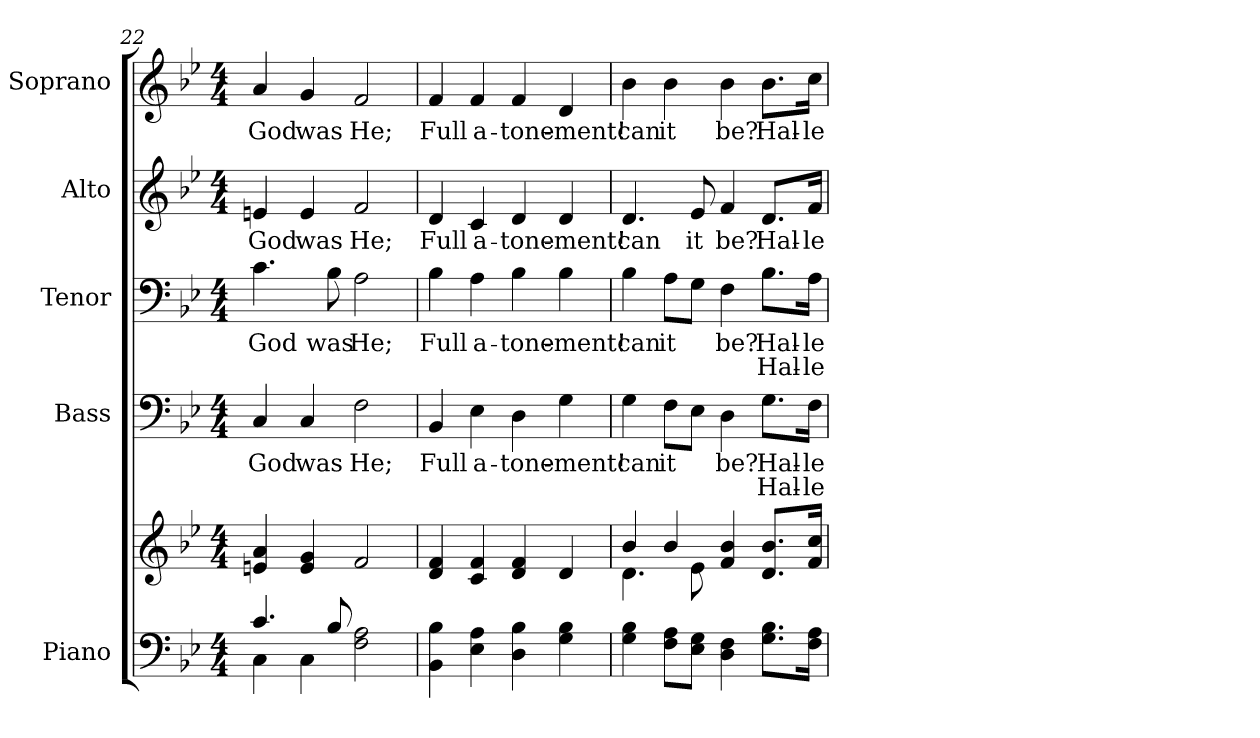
**kern	**kern	**kern	**text	**text	**kern	**text	**text	**kern	**text	**kern	**text
*part5	*part5	*part4	*part4	*part4	*part3	*part3	*part3	*part2	*part2	*part1	*part1
*staff6	*staff5	*staff4	*staff4	*staff4	*staff3	*staff3	*staff3	*staff2	*staff2	*staff1	*staff1
*I"Piano	*	*I"Bass	*	*	*I"Tenor	*	*	*I"Alto	*	*I"Soprano	*
*I'Pno.	*	*I'B.	*	*	*I'T.	*	*	*I'A.	*	*I'S.	*
*clefF4	*clefG2	*clefF4	*	*	*clefF4	*	*	*clefG2	*	*clefG2	*
*k[b-e-]	*k[b-e-]	*k[b-e-]	*	*	*k[b-e-]	*	*	*k[b-e-]	*	*k[b-e-]	*
*B-:	*B-:	*B-:	*	*	*B-:	*	*	*B-:	*	*B-:	*
*M4/4	*M4/4	*M4/4	*	*	*M4/4	*	*	*M4/4	*	*M4/4	*
=22	=22	=22	=22	=22	=22	=22	=22	=22	=22	=22	=22
*^	*	*	*	*	*	*	*	*	*	*	*
!	!	!	!	!LO:LY:b:color=#000000	!	!	!	!	!	!	!	!
!	!	!	!	!	!	!	!LO:LY:b:color=#000000	!	!	!	!	!
!	!	!	!	!	!	!	!	!	!	!LO:LY:b:color=#000000	!	!
!	!	!	!	!	!	!	!	!	!	!	!	!LO:LY:b:color=#000000
4.ci/	4Ci\	4eni/ 4ai	4Ci/	God	.	4.ci\	God	.	4eni/	God	4ai/	God
!	!	!	!	!LO:LY:b:color=#000000	!	!	!	!	!	!	!	!
!	!	!	!	!	!	!	!	!	!	!LO:LY:b:color=#000000	!	!
!	!	!	!	!	!	!	!	!	!	!	!	!LO:LY:b:color=#000000
.	4Ci\	4ei/ 4gi	4Ci/	was	.	.	.	.	4ei/	was	4gi/	was
!	!	!	!	!	!	!	!LO:LY:b:color=#000000	!	!	!	!	!
8B-i/	.	.	.	.	.	8B-i\	was	.	.	.	.	.
!	!	!	!	!LO:LY:b:color=#000000	!	!	!	!	!	!	!	!
!	!	!	!	!	!	!	!LO:LY:b:color=#000000	!	!	!	!	!
!	!	!	!	!	!	!	!	!	!	!LO:LY:b:color=#000000	!	!
!	!	!	!	!	!	!	!	!	!	!	!	!LO:LY:b:color=#000000
2Fi\ 2Ai	2ryy	2fi/	2Fi\	He;	.	2Ai\	He;	.	2fi/	He;	2fi/	He;
*v	*v	*	*	*	*	*	*	*	*	*	*	*
!!LO:PB:g=z
=23	=23	=23	=23	=23	=23	=23	=23	=23	=23	=23	=23
*^	*	*	*	*	*	*	*	*	*	*	*
!	!	!	!	!LO:LY:b:color=#000000	!	!	!	!	!	!	!	!
*v	*v	*	*	*	*	*	*	*	*	*	*	*
*^	*	*	*	*	*	*	*	*	*	*	*
!	!	!	!	!	!	!	!LO:LY:b:color=#000000	!	!	!	!	!
*v	*v	*	*	*	*	*	*	*	*	*	*	*
*^	*	*	*	*	*	*	*	*	*	*	*
!	!	!	!	!	!	!	!	!	!	!LO:LY:b:color=#000000	!	!
*v	*v	*	*	*	*	*	*	*	*	*	*	*
*^	*	*	*	*	*	*	*	*	*	*	*
!	!	!	!	!	!	!	!	!	!	!	!	!LO:LY:b:color=#000000
*v	*v	*	*	*	*	*	*	*	*	*	*	*
4BB-i\ 4B-i	4di/ 4fi	4BB-i/	Full	.	4B-i\	Full	.	4di/	Full	4fi/	Full
!	!	!	!LO:LY:b:color=#000000	!	!	!	!	!	!	!	!
!	!	!	!	!	!	!LO:LY:b:color=#000000	!	!	!	!	!
!	!	!	!	!	!	!	!	!	!LO:LY:b:color=#000000	!	!
!	!	!	!	!	!	!	!	!	!	!	!LO:LY:b:color=#000000
4E-i\ 4Ai	4ci/ 4fi	4E-i\	a-	.	4Ai\	a-	.	4ci/	a-	4fi/	a-
!	!	!	!LO:LY:b:color=#000000	!	!	!	!	!	!	!	!
!	!	!	!	!	!	!LO:LY:b:color=#000000	!	!	!	!	!
!	!	!	!	!	!	!	!	!	!LO:LY:b:color=#000000	!	!
!	!	!	!	!	!	!	!	!	!	!	!LO:LY:b:color=#000000
4Di\ 4B-i	4di/ 4fi	4Di\	-tone-	.	4B-i\	-tone-	.	4di/	-tone-	4fi/	-tone-
!	!	!	!LO:LY:b:color=#000000	!	!	!	!	!	!	!	!
!	!	!	!	!	!	!LO:LY:b:color=#000000	!	!	!	!	!
!	!	!	!	!	!	!	!	!	!LO:LY:b:color=#000000	!	!
!	!	!	!	!	!	!	!	!	!	!	!LO:LY:b:color=#000000
4Gi\ 4B-i	4di/	4Gi\	-ment!	.	4B-i\	-ment!	.	4di/	-ment!	4di/	-ment!
=24	=24	=24	=24	=24	=24	=24	=24	=24	=24	=24	=24
*	*^	*	*	*	*	*	*	*	*	*	*
!	!	!	!	!LO:LY:b:color=#000000	!	!	!	!	!	!	!	!
!	!	!	!	!	!	!	!LO:LY:b:color=#000000	!	!	!	!	!
!	!	!	!	!	!	!	!	!	!	!LO:LY:b:color=#000000	!	!
!	!	!	!	!	!	!	!	!	!	!	!	!LO:LY:b:color=#000000
4Gi\ 4B-i	4b-i/	4.di\	4Gi\	can	.	4B-i\	can	.	4.di/	can	4b-i\	can
!	!	!	!	!LO:LY:b:color=#000000	!	!	!	!	!	!	!	!
!	!	!	!	!	!	!	!LO:LY:b:color=#000000	!	!	!	!	!
!	!	!	!	!	!	!	!	!	!	!	!	!LO:LY:b:color=#000000
8Fi\ 8AiL	4b-i/	.	8Fi\L	it	.	8Ai\L	it	.	.	.	4b-i\	it
!	!	!	!	!	!	!	!	!	!	!LO:LY:b:color=#000000	!	!
8E-i\ 8GiJ	.	8e-i\	8E-i\J	.	.	8Gi\J	.	.	8e-i/	it	.	.
!	!	!	!	!LO:LY:b:color=#000000	!	!	!	!	!	!	!	!
!	!	!	!	!	!	!	!LO:LY:b:color=#000000	!	!	!	!	!
!	!	!	!	!	!	!	!	!	!	!LO:LY:b:color=#000000	!	!
!	!	!	!	!	!	!	!	!	!	!	!	!LO:LY:b:color=#000000
4Di\ 4Fi	4fi/ 4b-i	2ryy	4Di\	be?	.	4Fi\	be?	.	4fi/	be?	4b-i\	be?
!	!	!	!	!LO:LY:b:color=#000000	!LO:LY:b:color=#000000	!	!	!	!	!	!	!
!	!	!	!	!	!	!	!LO:LY:b:color=#000000	!LO:LY:b:color=#000000	!	!	!	!
!	!	!	!	!	!	!	!	!	!	!LO:LY:b:color=#000000	!	!
!	!	!	!	!	!	!	!	!	!	!	!	!LO:LY:b:color=#000000
8.Gi\ 8.B-iL	8.di/ 8.b-iL	.	8.Gi\L	Hal-	-Hal-	8.B-i\L	Hal-	-Hal-	8.di/L	Hal-	8.b-i\L	Hal-
!	!	!	!	!LO:LY:b:color=#000000	!LO:LY:b:color=#000000	!	!	!	!	!	!	!
!	!	!	!	!	!	!	!LO:LY:b:color=#000000	!LO:LY:b:color=#000000	!	!	!	!
!	!	!	!	!	!	!	!	!	!	!LO:LY:b:color=#000000	!	!
!	!	!	!	!	!	!	!	!	!	!	!	!LO:LY:b:color=#000000
16Fi\ 16AiJk	16fi/ 16cciJk	.	16Fi\Jk	-le-	-le-	16Ai\Jk	-le-	-le-	16fi/Jk	-le-	16cci\Jk	-le-
*	*v	*v	*	*	*	*	*	*	*	*	*	*
=	=	=	=	=	=	=	=	=	=	=	=
*-	*-	*-	*-	*-	*-	*-	*-	*-	*-	*-	*-
